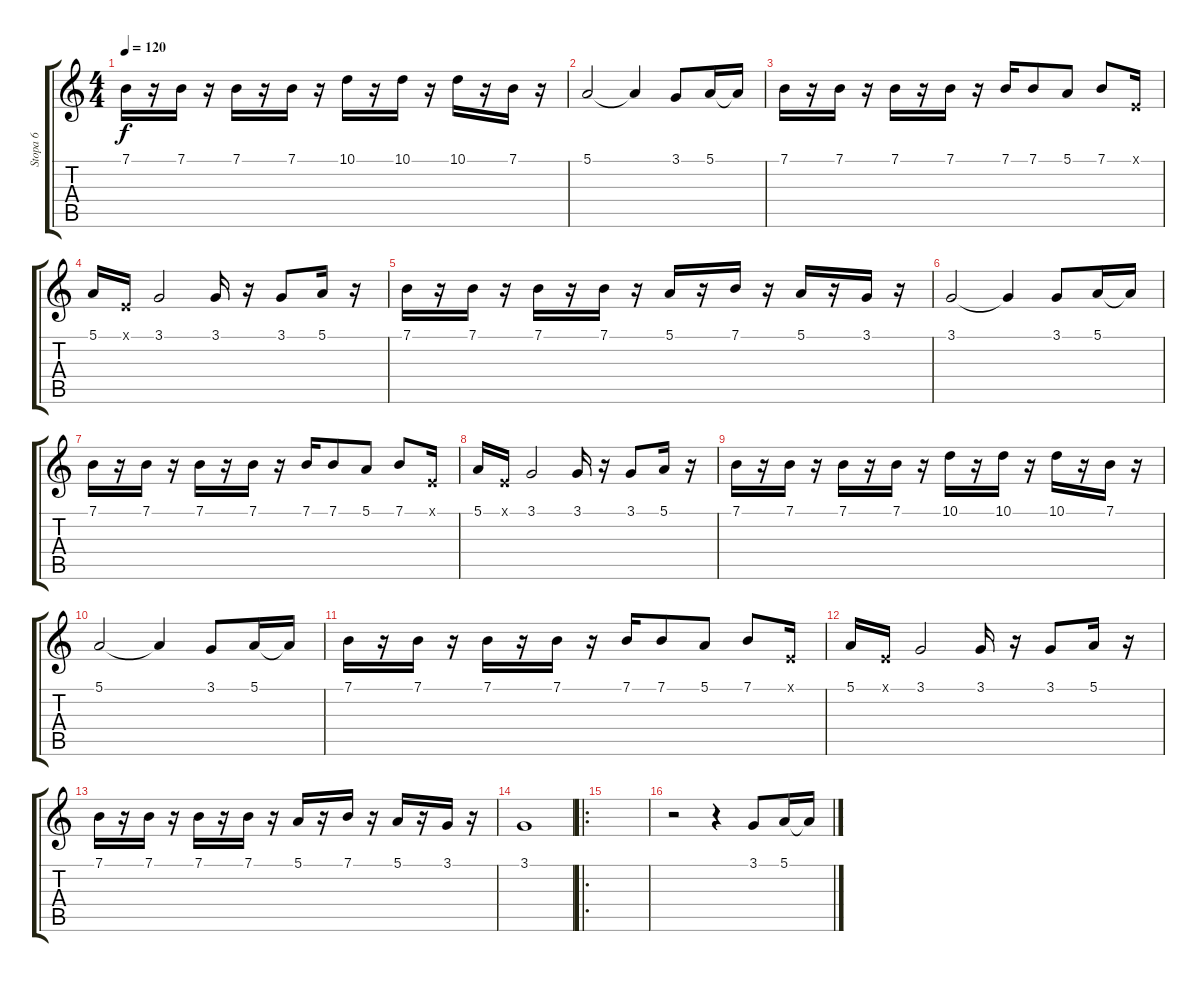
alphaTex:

\track ("Stopa 6" "Stopa 6") {instrument clarinet}
\staff {score tabs}
\tuning (E4 B3 G3 D3 A2 E2) {hide}
\ts (4 4)
\tempo 120
\clef g2
\ks c
7.1.16{dy f} r.16 7.1.16 r.16 7.1.16 r.16 7.1.16 r.16 10.1.16 r.16 10.1.16 r.16 10.1.16 r.16 7.1.16 r.16 |
5.1.2 5.1{t}.4 3.1.8 5.1.16 5.1{t}.16 |
7.1.16 r.16 7.1.16 r.16 7.1.16 r.16 7.1.16 r.16 7.1.16 7.1.8 5.1.8 7.1.8 0.1{x}.16 |
5.1.16 0.1{x}.16 3.1.2 3.1.16 r.16 3.1.8 5.1.16 r.16 |
7.1.16 r.16 7.1.16 r.16 7.1.16 r.16 7.1.16 r.16 5.1.16 r.16 7.1.16 r.16 5.1.16 r.16 3.1.16 r.16 |
3.1.2 3.1{t}.4 3.1.8 5.1.16 5.1{t}.16 |
7.1.16 r.16 7.1.16 r.16 7.1.16 r.16 7.1.16 r.16 7.1.16 7.1.8 5.1.8 7.1.8 0.1{x}.16 |
5.1.16 0.1{x}.16 3.1.2 3.1.16 r.16 3.1.8 5.1.16 r.16 |
7.1.16 r.16 7.1.16 r.16 7.1.16 r.16 7.1.16 r.16 10.1.16 r.16 10.1.16 r.16 10.1.16 r.16 7.1.16 r.16 |
5.1.2 5.1{t}.4 3.1.8 5.1.16 5.1{t}.16 |
7.1.16 r.16 7.1.16 r.16 7.1.16 r.16 7.1.16 r.16 7.1.16 7.1.8 5.1.8 7.1.8 0.1{x}.16 |
5.1.16 0.1{x}.16 3.1.2 3.1.16 r.16 3.1.8 5.1.16 r.16 |
7.1.16 r.16 7.1.16 r.16 7.1.16 r.16 7.1.16 r.16 5.1.16 r.16 7.1.16 r.16 5.1.16 r.16 3.1.16 r.16 |
3.1.1 |
\ro
|
r.2 r.4 3.1.8 5.1.16 5.1{t}.16
